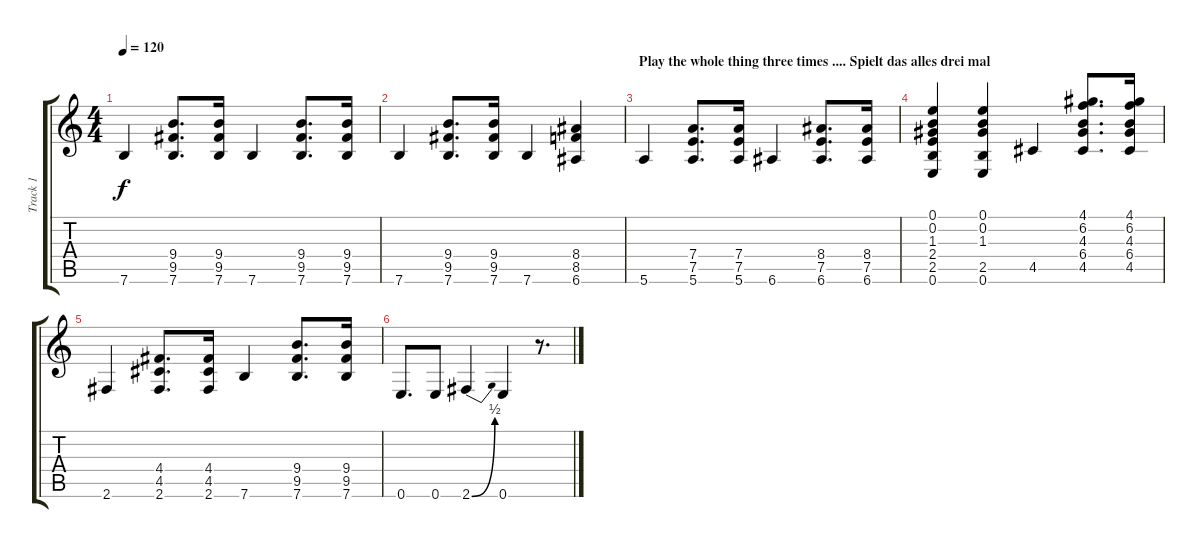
\track ("Track 1" "Track 1") {instrument acousticguitarsteel}
\staff {score tabs}
\tuning (E4 B3 G3 D3 A2 E2) {hide}
\ts (4 4)
\tempo 120
\clef g2
\ks c
7.6.4{dy f} (9.4 9.5 7.6).8{d} (9.4 9.5 7.6).16 7.6.4 (9.4 9.5 7.6).8{d} (9.4 9.5 7.6).16 |
7.6.4 (9.4 9.5 7.6).8{d} (9.4 9.5 7.6).16 7.6.4 (8.4 8.5 6.6).4 |
\section ("" "Play the whole thing three times .... Spielt das alles drei mal")
5.6.4 (7.4 7.5 5.6).8{d} (7.4 7.5 5.6).16 6.6.4 (8.4 7.5 6.6).8{d} (8.4 7.5 6.6).16 |
(0.1 0.2 1.3 2.4 2.5 0.6).4 (0.1 0.2 1.3 2.5 0.6).4 4.5.4 (4.1 6.2 4.3 6.4 4.5).8{d} (4.1 6.2 4.3 6.4 4.5).16 |
2.6.4 (4.4 4.5 2.6).8{d} (4.4 4.5 2.6).16 7.6.4 (9.4 9.5 7.6).8{d} (9.4 9.5 7.6).16 |
0.6.8{d} 0.6.8 2.6{be (bend 0 0 60 2)}.4 0.6.4 r.8{d}
